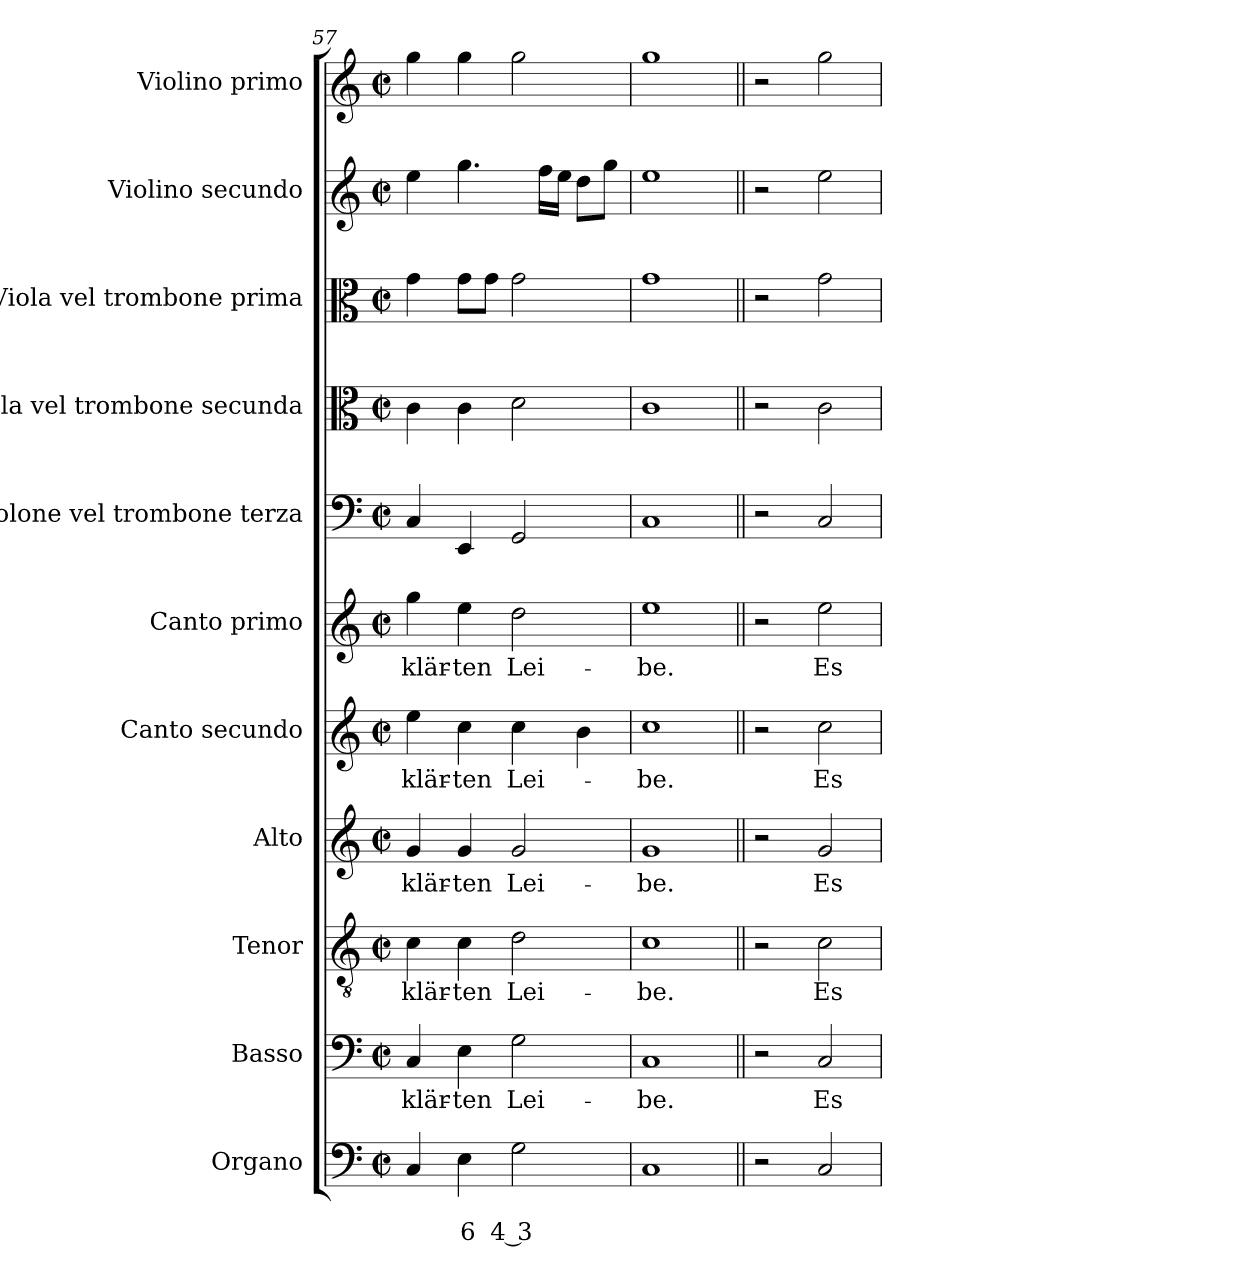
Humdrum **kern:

**kern	**text	**text	**kern	**text	**kern	**text	**kern	**text	**kern	**text	**kern	**text	**kern	**kern	**kern	**kern	**kern
*part11	*part11	*part11	*part10	*part10	*part9	*part9	*part8	*part8	*part7	*part7	*part6	*part6	*part5	*part4	*part3	*part2	*part1
*staff11	*staff11	*staff11	*staff10	*staff10	*staff9	*staff9	*staff8	*staff8	*staff7	*staff7	*staff6	*staff6	*staff5	*staff4	*staff3	*staff2	*staff1
*I"Organo	*	*	*I"Basso	*	*I"Tenor	*	*I"Alto	*	*I"Canto secundo	*	*I"Canto primo	*	*I"Violone vel trombone  terza	*I"Viola vel trombone secunda	*I"Viola vel trombone prima	*I"Violino secundo	*I"Violino primo
*	*	*	*I'B	*	*I'T	*	*I'A	*	*I'C2	*	*I'C1	*	*I'Vn	*I'Va2	*I'Va1	*I'Vi2	*I'Vi1
*clefF4	*	*	*clefF4	*	*clefGv2	*	*clefG2	*	*clefG2	*	*clefG2	*	*clefF4	*clefC3	*clefC3	*clefG2	*clefG2
*k[]	*	*	*k[]	*	*k[]	*	*k[]	*	*k[]	*	*k[]	*	*k[]	*k[]	*k[]	*k[]	*k[]
*C:	*	*	*C:	*	*C:	*	*C:	*	*C:	*	*C:	*	*C:	*C:	*C:	*C:	*C:
*M2/2	*	*	*M2/2	*	*M2/2	*	*M2/2	*	*M2/2	*	*M2/2	*	*M2/2	*M2/2	*M2/2	*M2/2	*M2/2
*met(c|)	*	*	*met(c|)	*	*met(c|)	*	*met(c|)	*	*met(c|)	*	*met(c|)	*	*met(c|)	*met(c|)	*met(c|)	*met(c|)	*met(c|)
=57	=57	=57	=57	=57	=57	=57	=57	=57	=57	=57	=57	=57	=57	=57	=57	=57	=57
!	!	!	!	!LO:LY:b	!	!	!	!	!	!	!	!	!	!	!	!	!
!	!	!	!	!	!	!LO:LY:b	!	!	!	!	!	!	!	!	!	!	!
!	!	!	!	!	!	!	!	!LO:LY:b	!	!	!	!	!	!	!	!	!
!	!	!	!	!	!	!	!	!	!	!LO:LY:b	!	!	!	!	!	!	!
!	!	!	!	!	!	!	!	!	!	!	!	!LO:LY:b	!	!	!	!	!
4C/	.	.	4C/	-klär-	4c\	-klär-	4g/	-klär-	4ee\	-klär-	4gg\	-klär-	4C/	4c\	4g\	4ee\	4gg\
!	!	!LO:LY:b	!	!	!	!	!	!	!	!	!	!	!	!	!	!	!
!	!	!	!	!LO:LY:b	!	!	!	!	!	!	!	!	!	!	!	!	!
!	!	!	!	!	!	!LO:LY:b	!	!	!	!	!	!	!	!	!	!	!
!	!	!	!	!	!	!	!	!LO:LY:b	!	!	!	!	!	!	!	!	!
!	!	!	!	!	!	!	!	!	!	!LO:LY:b	!	!	!	!	!	!	!
!	!	!	!	!	!	!	!	!	!	!	!	!LO:LY:b	!	!	!	!	!
4E\	.	6	4E\	-ten	4c\	-ten	4g/	-ten	4cc\	-ten	4ee\	-ten	4EE/	4c\	8g\L	4.gg\	4gg\
.	.	.	.	.	.	.	.	.	.	.	.	.	.	.	8g\J	.	.
!	!	!LO:LY:b	!	!	!	!	!	!	!	!	!	!	!	!	!	!	!
!	!	!	!	!LO:LY:b	!	!	!	!	!	!	!	!	!	!	!	!	!
!	!	!	!	!	!	!LO:LY:b	!	!	!	!	!	!	!	!	!	!	!
!	!	!	!	!	!	!	!	!LO:LY:b	!	!	!	!	!	!	!	!	!
!	!	!	!	!	!	!	!	!	!	!LO:LY:b	!	!	!	!	!	!	!
!	!	!	!	!	!	!	!	!	!	!	!	!LO:LY:b	!	!	!	!	!
2G\	.	4 3	2G\	Lei-	2d\	Lei-	2g/	Lei-	4cc\	Lei-	2dd\	Lei-	2GG/	2d\	2g\	.	2gg\
.	.	.	.	.	.	.	.	.	.	.	.	.	.	.	.	16ff\LL	.
.	.	.	.	.	.	.	.	.	.	.	.	.	.	.	.	16ee\JJ	.
.	.	.	.	.	.	.	.	.	4b\	.	.	.	.	.	.	8dd\L	.
.	.	.	.	.	.	.	.	.	.	.	.	.	.	.	.	8gg\J	.
=58	=58	=58	=58	=58	=58	=58	=58	=58	=58	=58	=58	=58	=58	=58	=58	=58	=58
!	!	!	!	!LO:LY:b	!	!	!	!	!	!	!	!	!	!	!	!	!
!	!	!	!	!	!	!LO:LY:b	!	!	!	!	!	!	!	!	!	!	!
!	!	!	!	!	!	!	!	!LO:LY:b	!	!	!	!	!	!	!	!	!
!	!	!	!	!	!	!	!	!	!	!LO:LY:b	!	!	!	!	!	!	!
!	!	!	!	!	!	!	!	!	!	!	!	!LO:LY:b	!	!	!	!	!
1C	.	.	1C	-be.	1c	-be.	1g	-be.	1cc	-be.	1ee	-be.	1C	1c	1g	1ee	1gg
=59||	=59||	=59||	=59||	=59||	=59||	=59||	=59||	=59||	=59||	=59||	=59||	=59||	=59||	=59||	=59||	=59||	=59||
2r	.	.	2r	.	2r	.	2r	.	2r	.	2r	.	2r	2r	2r	2r	2r
!	!	!	!	!LO:LY:b	!	!	!	!	!	!	!	!	!	!	!	!	!
!	!	!	!	!	!	!LO:LY:b	!	!	!	!	!	!	!	!	!	!	!
!	!	!	!	!	!	!	!	!LO:LY:b	!	!	!	!	!	!	!	!	!
!	!	!	!	!	!	!	!	!	!	!LO:LY:b	!	!	!	!	!	!	!
!	!	!	!	!	!	!	!	!	!	!	!	!LO:LY:b	!	!	!	!	!
2C/	.	.	2C/	Es	2c\	Es	2g/	Es	2cc\	Es	2ee\	Es	2C/	2c\	2g\	2ee\	2gg\
=	=	=	=	=	=	=	=	=	=	=	=	=	=	=	=	=	=
*-	*-	*-	*-	*-	*-	*-	*-	*-	*-	*-	*-	*-	*-	*-	*-	*-	*-
